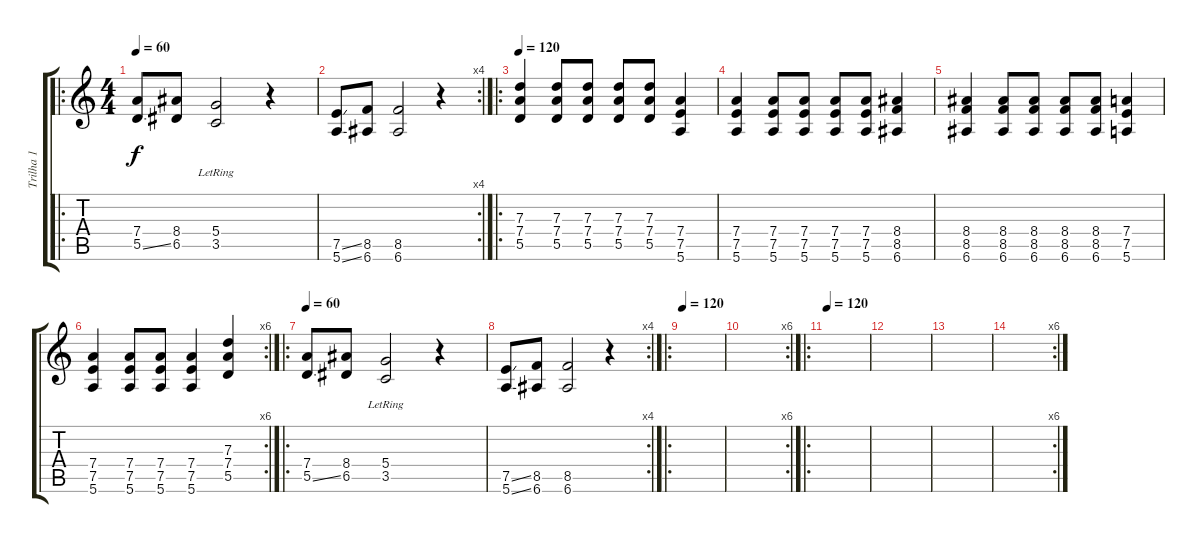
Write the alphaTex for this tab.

\track ("Trilha 1" "Trilha 1") {instrument acousticguitarnylon}
\staff {score tabs}
\tuning (E4 B3 G3 D3 A2 E2) {hide}
\ro
\ts (4 4)
\tempo 60
\clef g2
\ks c
(7.4 5.5{ss}).8{dy f instrument acousticguitarnylon} (8.4 6.5).8 (5.4 3.5{lr}).2 r.4 |
\rc 4
(7.5{ss} 5.6{ss}).8 (8.5 6.6).8 (8.5 6.6).2 r.4 |
\ro
\tempo 120
(7.3 7.4 5.5).4 (7.3 7.4 5.5).8 (7.3 7.4 5.5).8 (7.3 7.4 5.5).8 (7.3 7.4 5.5).8 (7.4 7.5 5.6).4 |
(7.4 7.5 5.6).4 (7.4 7.5 5.6).8 (7.4 7.5 5.6).8 (7.4 7.5 5.6).8 (7.4 7.5 5.6).8 (8.4 8.5 6.6).4 |
(8.4 8.5 6.6).4 (8.4 8.5 6.6).8 (8.4 8.5 6.6).8 (8.4 8.5 6.6).8 (8.4 8.5 6.6).8 (7.4 7.5 5.6).4 |
\rc 6
(7.4 7.5 5.6).4 (7.4 7.5 5.6).8 (7.4 7.5 5.6).8 (7.4 7.5 5.6).4 (7.3 7.4 5.5).4 |
\ro
\tempo 60
(7.4 5.5{ss}).8 (8.4 6.5).8 (5.4 3.5{lr}).2 r.4 |
\rc 4
(7.5{ss} 5.6{ss}).8 (8.5 6.6).8 (8.5 6.6).2 r.4 |
\ro
\tempo 120
|
\rc 6
|
\ro
\tempo 120
|
|
|
\rc 6
